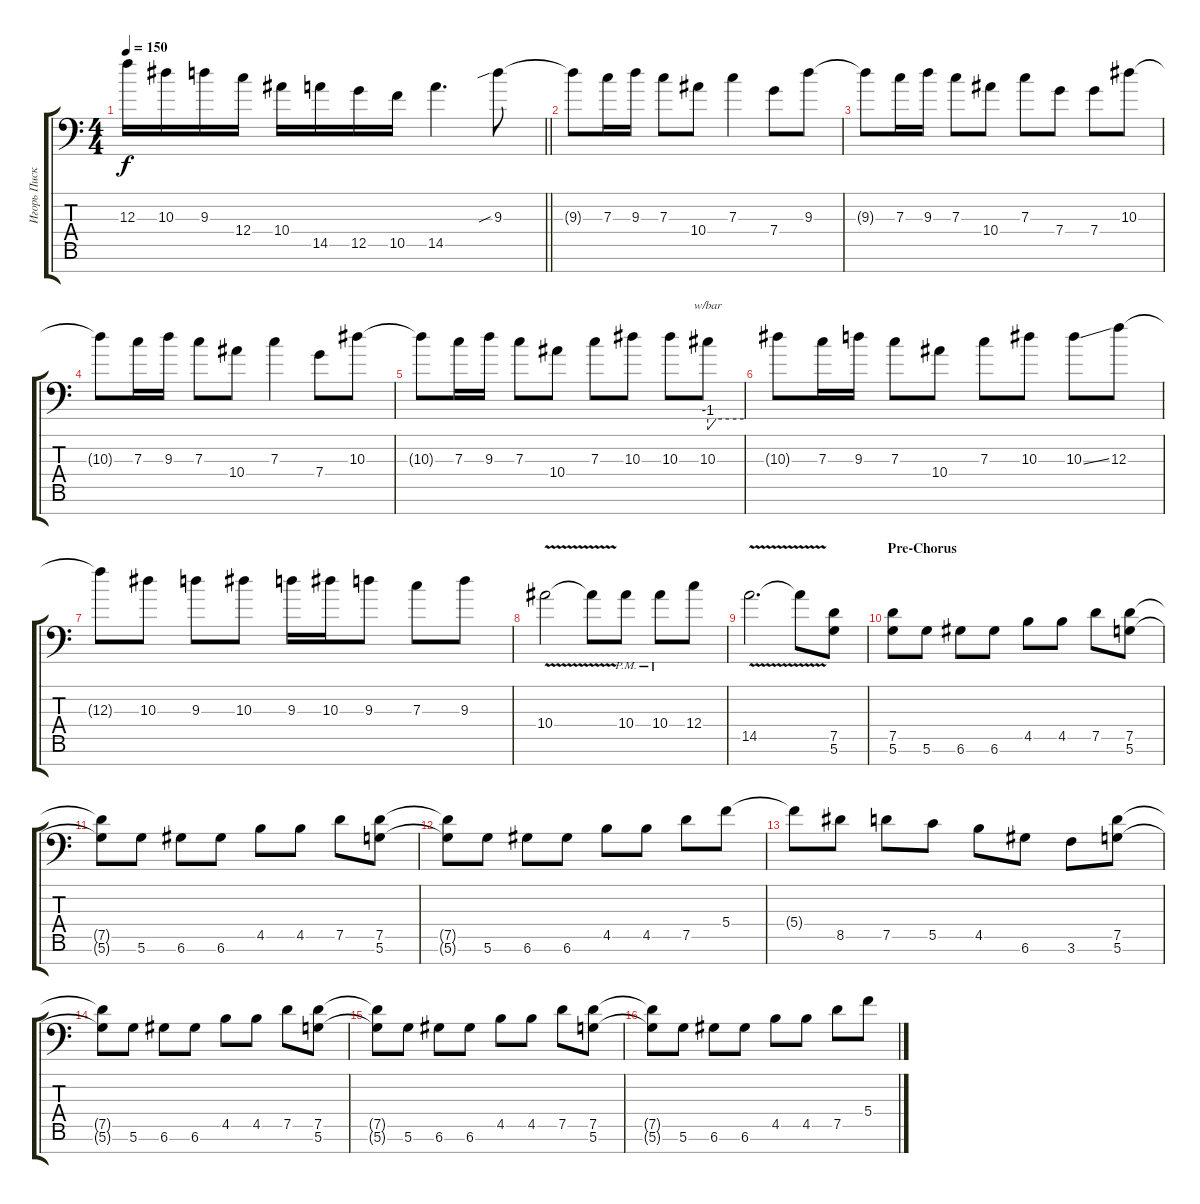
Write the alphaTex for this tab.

\track ("Игорь Пискарёв" "Игорь Писк") {instrument overdrivenguitar}
\staff {score tabs}
\tuning (D4 A3 F3 C3 G2 D2 A1) {hide}
\ts (4 4)
\tempo 150
\clef f4
\barLineRight lightlight
\ks c
12.3.16{dy f} 10.3.16 9.3.16 12.4.16 10.4.16 14.5.16 12.5.16 10.5.16 14.5.4{d} 9.3{sib}.8 |
9.3{t}.8 7.3.16 9.3.16 7.3.8 10.4.8 7.3.4 7.4.8 9.3.8 |
9.3{t}.8 7.3.16 9.3.16 7.3.8 10.4.8 7.3.8 7.4.8 7.4.8 10.3.8 |
10.3{t}.8 7.3.16 9.3.16 7.3.8 10.4.8 7.3.4 7.4.8 10.3.8 |
10.3{t}.8 7.3.16 9.3.16 7.3.8 10.4.8 7.3.8 10.3.8 10.3.8 10.3.8{tbe (custom default 0 -4 14 0 60 0)} |
10.3{t}.8 7.3.16 9.3.16 7.3.8 10.4.8 7.3.8 10.3.8 10.3{ss}.8 12.3.8 |
12.3{t}.8 10.3.8 9.3.8 10.3.8 9.3.16 10.3.16 9.3.8 7.3.8 9.3.8 |
10.4{v}.2 10.4{t}.8 10.4{pm}.8 10.4{pm}.8 12.4.8 |
14.5{v}.2{d} 14.5{t}.8 (7.5 5.6).8 |
\section ("" "Pre-Chorus")
(7.5 5.6).8 5.6.8 6.6.8 6.6.8 4.5.8 4.5.8 7.5.8 (7.5 5.6).8 |
(7.5{t} 5.6{t}).8 5.6.8 6.6.8 6.6.8 4.5.8 4.5.8 7.5.8 (7.5 5.6).8 |
(7.5{t} 5.6{t}).8 5.6.8 6.6.8 6.6.8 4.5.8 4.5.8 7.5.8 5.4.8 |
5.4{t}.8 8.5.8 7.5.8 5.5.8 4.5.8 6.6.8 3.6.8 (7.5 5.6).8 |
(7.5{t} 5.6{t}).8 5.6.8 6.6.8 6.6.8 4.5.8 4.5.8 7.5.8 (7.5 5.6).8 |
(7.5{t} 5.6{t}).8 5.6.8 6.6.8 6.6.8 4.5.8 4.5.8 7.5.8 (7.5 5.6).8 |
(7.5{t} 5.6{t}).8 5.6.8 6.6.8 6.6.8 4.5.8 4.5.8 7.5.8 5.4.8
